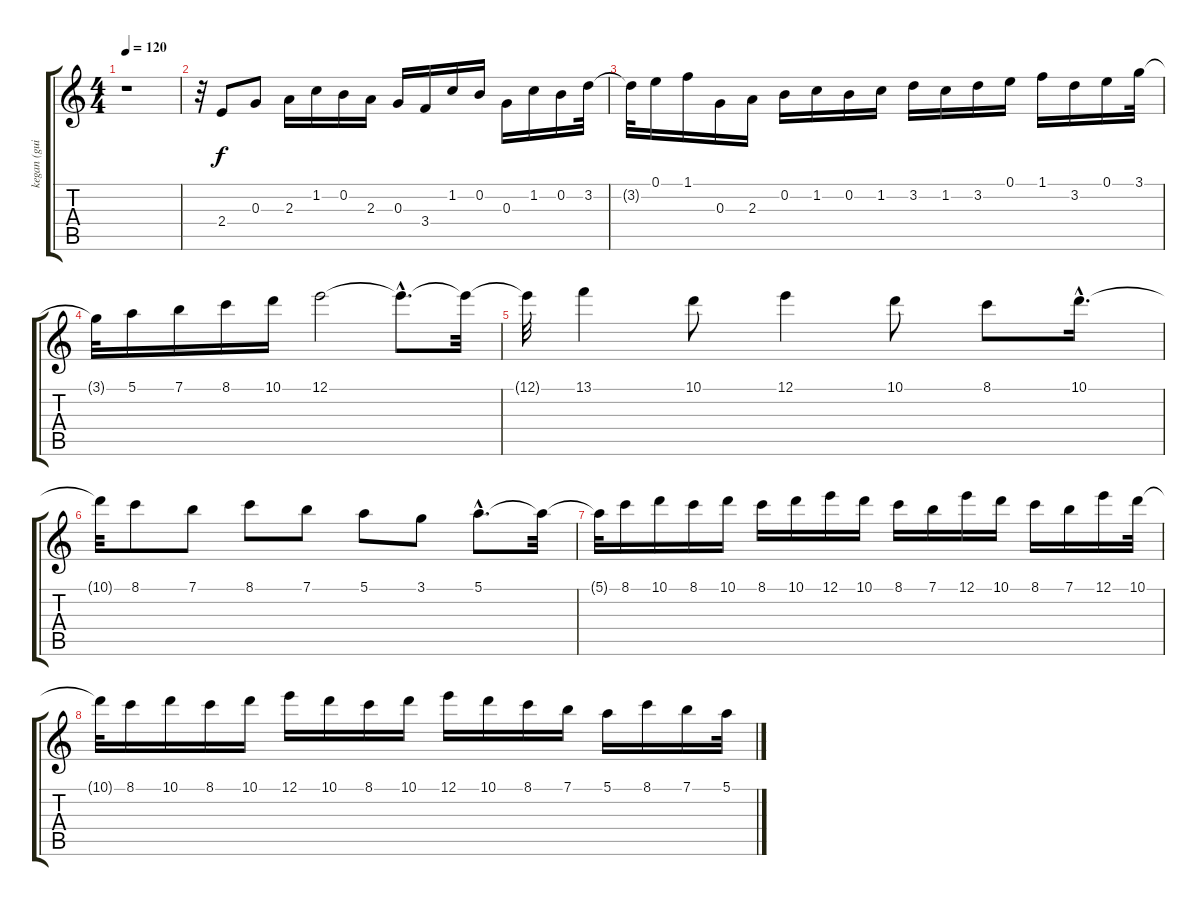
\track ("kegan (guitar) back up singer" "kegan (gui") {instrument distortionguitar}
\staff {score tabs}
\tuning (E4 B3 G3 D3 A2 E2) {hide}
\ts (4 4)
\tempo 120
\clef g2
\ks c
r.1{dy f} |
r.32 2.4.8 0.3.8 2.3.16 1.2.16 0.2.16 2.3.16 0.3.16 3.4.16 1.2.16 0.2.16 0.3.16 1.2.16 0.2.16 3.2.32 |
3.2{t}.32 0.1.16 1.1.16 0.3.16 2.3.16 0.2.16 1.2.16 0.2.16 1.2.16 3.2.16 1.2.16 3.2.16 0.1.16 1.1.16 3.2.16 0.1.16 3.1.32 |
3.1{t}.32 5.1.16 7.1.16 8.1.16 10.1.16 12.1.2 12.1{hac t}.8{d} 12.1{t}.32 |
12.1{t}.32 13.1.4 10.1.8 12.1.4 10.1.8 8.1.8 10.1{hac}.16{d} |
10.1{t}.32 8.1.8 7.1.8 8.1.8 7.1.8 5.1.8 3.1.8 5.1{hac}.8{d} 5.1{t}.32 |
5.1{t}.32 8.1.16 10.1.16 8.1.16 10.1.16 8.1.16 10.1.16 12.1.16 10.1.16 8.1.16 7.1.16 12.1.16 10.1.16 8.1.16 7.1.16 12.1.16 10.1.32 |
10.1{t}.32 8.1.16 10.1.16 8.1.16 10.1.16 12.1.16 10.1.16 8.1.16 10.1.16 12.1.16 10.1.16 8.1.16 7.1.16 5.1.16 8.1.16 7.1.16 5.1.32
